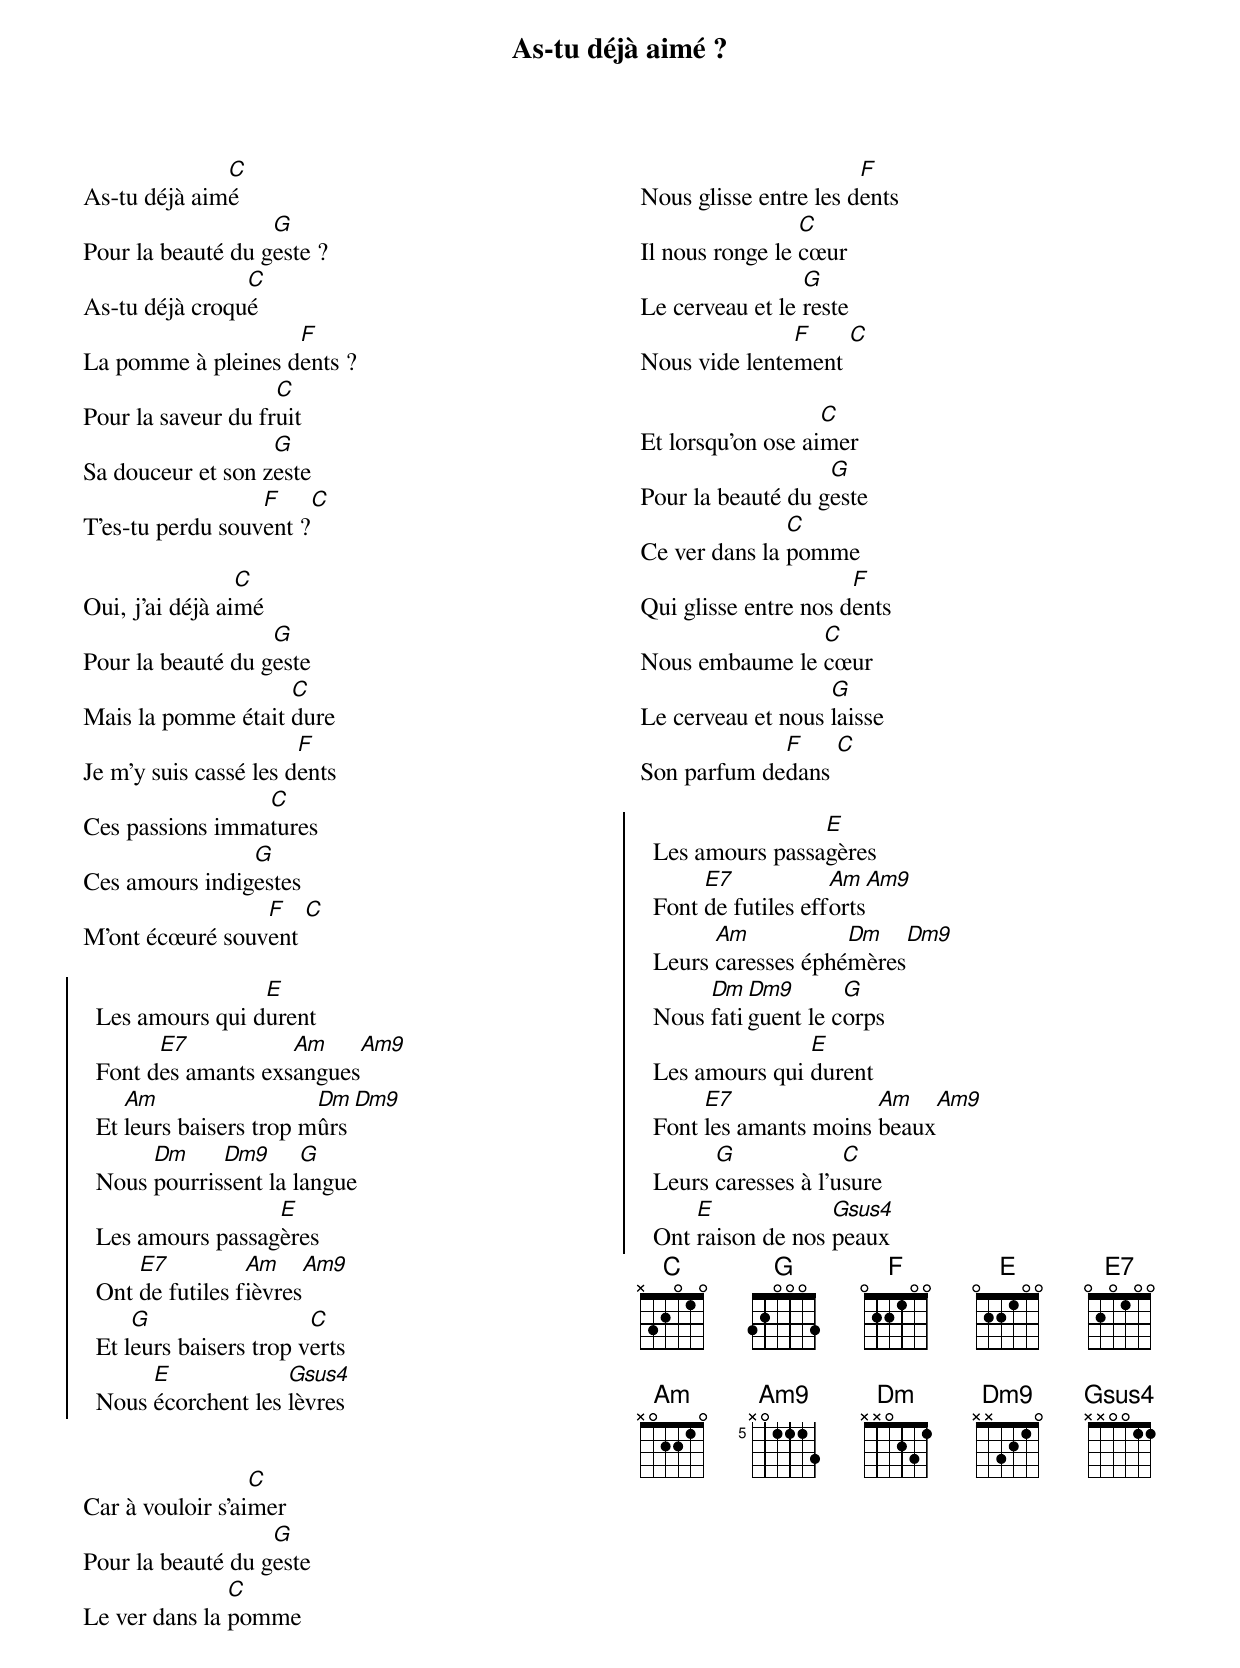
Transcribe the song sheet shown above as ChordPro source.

{title: As-tu déjà aimé ?}
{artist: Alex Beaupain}
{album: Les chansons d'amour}
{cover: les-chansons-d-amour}
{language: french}
{columns: 2}
{define: C frets X 3 2 0 1 0}
{define: G frets 3 2 0 0 0 3}
{define: F base-fret 1 frets 0 2 2 1 0 0}
{define: Am9 frets X 0 2 2 0 0 special}
{define: Gsus4 frets 3 X 0 0 1 3 special}
{define: E7 frets 0 2 0 1 0 0}
{define: Dm frets X X 0 2 3 1}
{define: Dm9 frets X X 3 2 1 0 special}


As-tu déjà aim[C]é
Pour la beauté du g[G]este ?
As-tu déjà croqu[C]é
La pomme à pleines d[F]ents ?
Pour la saveur du fr[C]uit
Sa douceur et son z[G]este
T'es-tu perdu souv[F]ent ?[C]

Oui, j'ai déjà ai[C]mé
Pour la beauté du g[G]este
Mais la pomme était [C]dure
Je m'y suis cassé les d[F]ents
Ces passions imma[C]tures
Ces amours indig[G]estes
M'ont écœuré souv[F]ent [C]

{start_of_chorus}
  Les amours qui d[E]urent
  Font d[E7]es amants exs[Am]angues[Am9]
  Et [Am]leurs baisers trop m[Dm]ûrs[Dm9]
  Nous [Dm]pourris[Dm9]sent la l[G]angue
  Les amours passag[E]ères
  Ont [E7]de futiles f[Am]ièvres[Am9]
  Et l[G]eurs baisers trop v[C]erts
  Nous [E]écorchent les [Gsus4]lèvres
{end_of_chorus}


Car à vouloir s'ai[C]mer
Pour la beauté du g[G]este
Le ver dans la [C]pomme
Nous glisse entre les d[F]ents
Il nous ronge le [C]cœur
Le cerveau et le [G]reste
Nous vide lente[F]ment [C]

Et lorsqu'on ose ai[C]mer
Pour la beauté du g[G]este
Ce ver dans la [C]pomme
Qui glisse entre nos d[F]ents
Nous embaume le [C]cœur
Le cerveau et nous [G]laisse
Son parfum de[F]dans [C]

{start_of_chorus}
  Les amours passa[E]gères
  Font [E7]de futiles eff[Am]orts[Am9]
  Leurs [Am]caresses éphé[Dm]mères[Dm9]
  Nous [Dm]fati[Dm9]guent le c[G]orps
  Les amours qui [E]durent
  Font [E7]les amants moins [Am]beaux[Am9]
  Leurs [G]caresses à l'u[C]sure
  Ont [E]raison de nos [Gsus4]peaux
{end_of_chorus}
